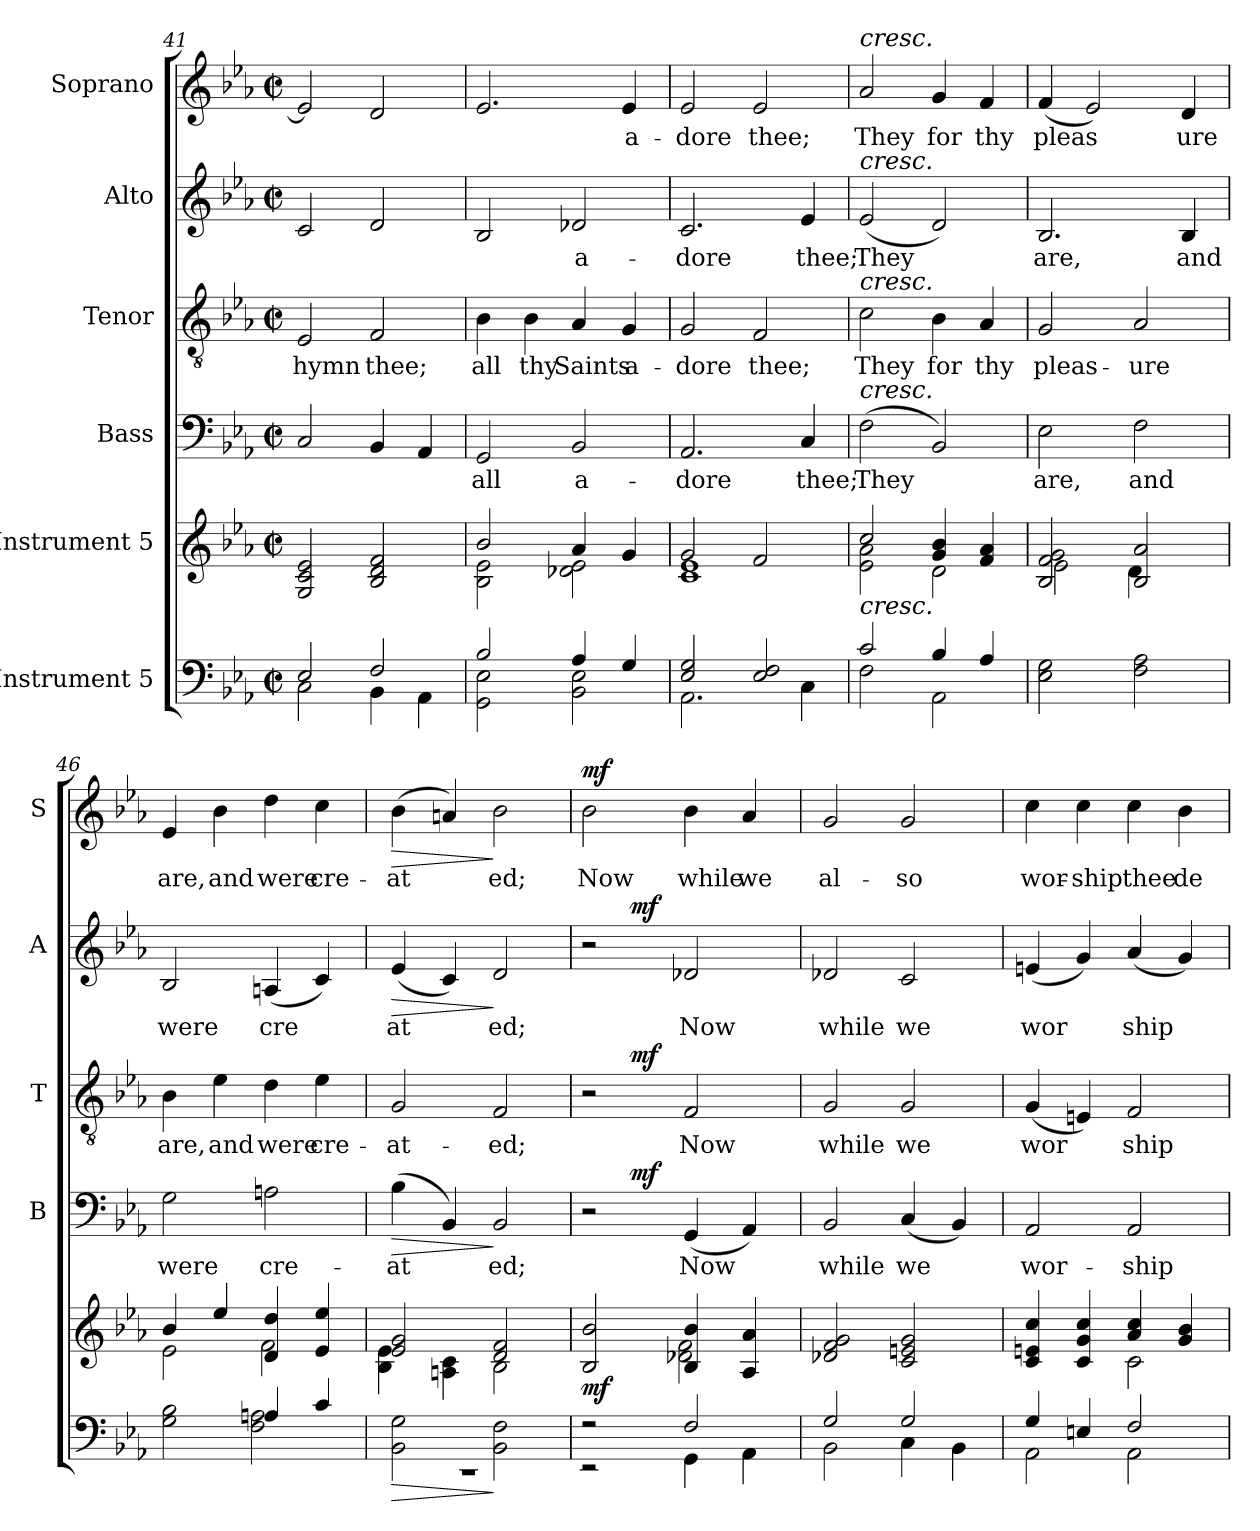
**kern	**dynam	**kern	**dynam	**kern	**text	**dynam	**kern	**text	**dynam	**kern	**text	**dynam	**kern	**text	**dynam
*part6	*part6	*part5	*part5	*part4	*part4	*part4	*part3	*part3	*part3	*part2	*part2	*part2	*part1	*part1	*part1
*staff6	*staff6	*staff5	*staff5	*staff4	*staff4	*staff4	*staff3	*staff3	*staff3	*staff2	*staff2	*staff2	*staff1	*staff1	*staff1
*I"Instrument 5	*	*I"Instrument 5	*	*I"Bass	*	*	*I"Tenor	*	*	*I"Alto	*	*	*I"Soprano	*	*
*	*	*	*	*I'B	*	*	*I'T	*	*	*I'A	*	*	*I'S	*	*
*clefF4	*	*clefG2	*	*clefF4	*	*	*clefGv2	*	*	*clefG2	*	*	*clefG2	*	*
*k[b-e-a-]	*	*k[b-e-a-]	*	*k[b-e-a-]	*	*	*k[b-e-a-]	*	*	*k[b-e-a-]	*	*	*k[b-e-a-]	*	*
*E-:	*	*E-:	*	*E-:	*	*	*E-:	*	*	*E-:	*	*	*E-:	*	*
*M2/2	*	*M2/2	*	*M2/2	*	*	*M2/2	*	*	*M2/2	*	*	*M2/2	*	*
*met(c|)	*	*met(c|)	*	*met(c|)	*	*	*met(c|)	*	*	*met(c|)	*	*	*met(c|)	*	*
=41	=41	=41	=41	=41	=41	=41	=41	=41	=41	=41	=41	=41	=41	=41	=41
*^	*	*	*	*	*	*	*	*	*	*	*	*	*	*	*
!	!	!	!	!	!	!LO:LY:b:cj	!	!	!LO:LY:b:cj	!	!	!LO:LY:b:cj	!	!	!LO:LY:b:cj	!
2E-/	2C\	.	2c/ 2G/ 2e-/	.	2C/	.	.	2E-/	hymn	.	2c/	.	.	2e-/]	.	.
!	!	!	!	!	!	!LO:LY:b:cj	!	!	!LO:LY:b:cj	!	!	!LO:LY:b:cj	!	!	!LO:LY:b:cj	!
2F/	4BB-\	.	2f/ 2B-/ 2d/	.	4BB-/	.	.	2F/	thee;	.	2d/	.	.	2d/	.	.
!	!	!	!	!	!	!LO:LY:b:cj	!	!	!	!	!	!	!	!	!	!
.	4AA-\	.	.	.	4AA-/	.	.	.	.	.	.	.	.	.	.	.
=42	=42	=42	=42	=42	=42	=42	=42	=42	=42	=42	=42	=42	=42	=42	=42	=42
*	*	*	*^	*	*	*	*	*	*	*	*	*	*	*	*	*
!	!	!	!	!	!	!	!LO:LY:b:cj	!	!	!LO:LY:b:cj	!	!	!LO:LY:b:cj	!	!	!LO:LY:b:cj	!
2B-/	2GG\ 2E-\	.	2b-/	2e-\ 2B-\	.	2GG/	all	.	4B-\	all	.	2B-/	.	.	2.e-/	.	.
!	!	!	!	!	!	!	!	!	!	!LO:LY:b:cj	!	!	!	!	!	!	!
.	.	.	.	.	.	.	.	.	4B-\	thy	.	.	.	.	.	.	.
!	!	!	!	!	!	!	!LO:LY:b:cj	!	!	!LO:LY:b:cj	!	!	!LO:LY:b:cj	!	!	!	!
4A-/	2E-\ 2BB-\	.	4a-/	2d-X\ 2e-\	.	2BB-/	a-	.	4A-/	Saints	.	2d-X/	a-	.	.	.	.
!	!	!	!	!	!	!	!	!	!	!LO:LY:b:cj	!	!	!	!	!	!LO:LY:b:cj	!
4G/	.	.	4g/	.	.	.	.	.	4G/	a-	.	.	.	.	4e-/	a-	.
=43	=43	=43	=43	=43	=43	=43	=43	=43	=43	=43	=43	=43	=43	=43	=43	=43	=43
!	!	!	!	!	!	!	!LO:LY:b:cj	!	!	!LO:LY:b:cj	!	!	!LO:LY:b:cj	!	!	!LO:LY:b:cj	!
2G/ 2E-/	2.AA-\	.	2g/	1e- 1c	.	2.AA-/	-dore	.	2G/	-dore	.	2.c/	-dore	.	2e-/	-dore	.
!	!	!	!	!	!	!	!	!	!	!LO:LY:b:cj	!	!	!	!	!	!LO:LY:b:cj	!
2E-/ 2F/	.	.	2f/	.	.	.	.	.	2F/	thee;	.	.	.	.	2e-/	thee;	.
!	!	!	!	!	!	!	!LO:LY:b:cj	!	!	!	!	!	!LO:LY:b:cj	!	!	!	!
.	4C\	.	.	.	.	4C/	thee;	.	.	.	.	4e-/	thee;	.	.	.	.
!!LO:PB:g=z
=44	=44	=44	=44	=44	=44	=44	=44	=44	=44	=44	=44	=44	=44	=44	=44	=44	=44
!	!	!	!	!	!	!	!	!	!	!	!	!	!	!	!LO:TX:a:i:t=cresc.	!	!
!	!	!	!	!	!	!	!	!	!	!	!	!LO:TX:a:i:t=cresc.	!	!	!	!	!
!	!	!	!	!	!	!	!	!	!LO:TX:a:i:t=cresc.	!	!	!	!	!	!	!	!
!	!	!	!	!	!	!LO:TX:a:i:t=cresc.	!	!	!	!	!	!	!	!	!	!	!
!LO:TX:a:i:t=cresc.	!	!	!	!	!	!	!	!	!	!	!	!	!	!	!	!	!
!	!	!	!	!	!	!	!LO:LY:b:cj	!	!	!LO:LY:b:cj	!	!	!LO:LY:b:cj	!	!	!LO:LY:b:cj	!
2c/	2F\	.	2cc/	2e-\ 2a-\	.	(<2F\	They	.	2c\	They	.	(<2e-/	They	.	2a-/	They	.
!	!	!	!	!	!	!	!LO:LY:b:cj	!	!	!LO:LY:b:cj	!	!	!LO:LY:b:cj	!	!	!LO:LY:b:cj	!
4B-/	2AA-\	.	4b-/ 4g/	2d\	.	2BB-/)	.	.	4B-\	for	.	2d/)	.	.	4g/	for	.
!	!	!	!	!	!	!	!	!	!	!LO:LY:b:cj	!	!	!	!	!	!LO:LY:b:cj	!
4A-/	.	.	4a-/ 4f/	.	.	.	.	.	4A-/	thy	.	.	.	.	4f/	thy	.
*v	*v	*	*	*	*	*	*	*	*	*	*	*	*	*	*	*	*
=45	=45	=45	=45	=45	=45	=45	=45	=45	=45	=45	=45	=45	=45	=45	=45	=45
!	!	!	!	!	!	!LO:LY:b:cj	!	!	!LO:LY:b:cj	!	!	!LO:LY:b:cj	!	!	!LO:LY:b:cj	!
2G\ 2E-\	.	2g/ 2B-/ 2f/	2e-\	.	2E-\	are,	.	2G/	pleas-	.	2.B-/	are,	.	(<4f/	pleas-	.
!	!	!	!	!	!	!	!	!	!	!	!	!	!	!	!LO:LY:b:cj	!
.	.	.	.	.	.	.	.	.	.	.	.	.	.	2e-/)	--	.
!	!	!	!	!	!	!LO:LY:b:cj	!	!	!LO:LY:b:cj	!	!	!	!	!	!	!
2A-\ 2F\	.	2a-/ 2B-/	4d\	.	2F\	and	.	2A-/	-ure	.	.	.	.	.	.	.
!	!	!	!	!	!	!	!	!	!	!	!	!LO:LY:b:cj	!	!	!LO:LY:b:cj	!
.	.	.	4ryy	.	.	.	.	.	.	.	4B-/	and	.	4d/	-ure	.
=46	=46	=46	=46	=46	=46	=46	=46	=46	=46	=46	=46	=46	=46	=46	=46	=46
*^	*	*	*	*	*	*	*	*	*	*	*	*	*	*	*	*
!	!	!	!	!	!	!	!LO:LY:b:cj	!	!	!LO:LY:b:cj	!	!	!LO:LY:b:cj	!	!	!LO:LY:b:cj	!
2ryy	2G\ 2B-\	.	4b-/	2e-\	.	2G\	were	.	4B-\	are,	.	2B-/	were	.	4e-/	are,	.
!	!	!	!	!	!	!	!	!	!	!LO:LY:b:cj	!	!	!	!	!	!LO:LY:b:cj	!
.	.	.	4ee-/	.	.	.	.	.	4e-\	and	.	.	.	.	4b-\	and	.
!	!	!	!	!	!	!	!LO:LY:b:cj	!	!	!LO:LY:b:cj	!	!	!LO:LY:b:cj	!	!	!LO:LY:b:cj	!
4A-/	2F\ 2An\	.	4d/ 4dd/	2f\	.	2An\	cre-	.	4d\	were	.	(<4An/	cre-	.	4dd\	were	.
!	!	!	!	!	!	!	!	!	!	!LO:LY:b:cj	!	!	!LO:LY:b:cj	!	!	!LO:LY:b:cj	!
4c/	.	.	4ee-/ 4e-/	.	.	.	.	.	4e-\	cre-	.	4c/)	--	.	4cc\	cre-	.
=47	=47	=47	=47	=47	=47	=47	=47	=47	=47	=47	=47	=47	=47	=47	=47	=47	=47
!	!	!LO:HP:b	!	!	!	!	!LO:LY:b:cj	!LO:HP:b	!	!LO:LY:b:cj	!	!	!LO:LY:b:cj	!LO:HP:b	!	!LO:LY:b:cj	!LO:HP:b
2BB-\ 2G\	1r	>	2e-/ 2g/	4e-\ 4B-\	.	(>4B-\	-at-	>	2G/	-at-	.	(<4e-/	-at-	>	(>4b-\	-at-	>
!	!	!	!	!	!	!	!LO:LY:b:cj	!	!	!	!	!	!LO:LY:b:cj	!	!	!LO:LY:b:cj	!
.	.	.	.	4c\ 4An\	.	4BB-/)	--	.	.	.	.	4c/)	--	.	4an/)	--	.
!	!	!	!	!	!	!	!LO:LY:b:cj	!	!	!LO:LY:b:cj	!	!	!LO:LY:b:cj	!	!	!LO:LY:b:cj	!
2F\ 2BB-\	.	]	2f/ 2d/	2B-\	.	2BB-/	-ed;	]	2F/	-ed;	.	2d/	-ed;	]	2b-\	-ed;	]
=48	=48	=48	=48	=48	=48	=48	=48	=48	=48	=48	=48	=48	=48	=48	=48	=48	=48
!	!	!	!	!	!LO:DY:b	!	!	!	!	!	!	!	!	!	!	!LO:LY:b:cj	!LO:DY:a
*	*	*	*	*	*	*^	*	*	*^	*	*	*^	*	*	*	*	*
2r	2r	.	2B-/ 2b-/	2ryy	mf	2r	8...ryy	.	.	2r	8...ryy	.	.	2r	8...ryy	.	.	2b-\	Now	mf
!	!	!	!	!	!	!	!	!	!LO:DY:a	!	!	!	!LO:DY:a	!	!	!	!LO:DY:a	!	!	!
.	.	.	.	.	.	.	2ryy	.	mf	.	2ryy	.	mf	.	2ryy	.	mf	.	.	.
!	!	!	!	!	!	!	!	!LO:LY:b:cj	!	!	!	!LO:LY:b:cj	!	!	!	!LO:LY:b:cj	!	!	!LO:LY:b:cj	!
2F/	4GG\	.	4b-/ 4B-/	2d-X\ 2f\	.	(<4GG/	.	Now	.	2F/	.	Now	.	2d-X/	.	Now	.	4b-\	while	.
.	.	.	.	.	.	.	4ryy	.	.	.	4ryy	.	.	.	4ryy	.	.	.	.	.
!	!	!	!	!	!	!	!	!LO:LY:b:cj	!	!	!	!	!	!	!	!	!	!	!LO:LY:b:cj	!
.	4AA-\	.	4A-/ 4a-/	.	.	4AA-/)	.	.	.	.	.	.	.	.	.	.	.	4a-/	we	.
.	.	.	.	.	.	.	64ryy	.	.	.	64ryy	.	.	.	64ryy	.	.	.	.	.
=49	=49	=49	=49	=49	=49	=49	=49	=49	=49	=49	=49	=49	=49	=49	=49	=49	=49	=49	=49	=49
!	!	!	!	!	!	!	!	!LO:LY:b:cj	!	!	!	!LO:LY:b:cj	!	!	!	!LO:LY:b:cj	!	!	!LO:LY:b:cj	!
*	*	*	*v	*v	*	*	*	*	*	*v	*v	*	*	*v	*v	*	*	*	*	*
*	*	*	*	*	*v	*v	*	*	*	*	*	*	*	*	*	*	*
2G/	2BB-\	.	2f/ 2d-X/ 2g/	.	2BB-/	while	.	2G/	while	.	2d-X/	while	.	2g/	al-	.
!	!	!	!	!	!	!LO:LY:b:cj	!	!	!LO:LY:b:cj	!	!	!LO:LY:b:cj	!	!	!LO:LY:b:cj	!
2G/	4C\	.	2g/ 2c/ 2en/	.	(<4C/	we	.	2G/	we	.	2c/	we	.	2g/	-so	.
!	!	!	!	!	!	!LO:LY:b:cj	!	!	!	!	!	!	!	!	!	!
.	4BB-\	.	.	.	4BB-/)	.	.	.	.	.	.	.	.	.	.	.
!!LO:PB:g=z
=50	=50	=50	=50	=50	=50	=50	=50	=50	=50	=50	=50	=50	=50	=50	=50	=50
*	*	*	*^	*	*	*	*	*	*	*	*	*	*	*	*	*
!	!	!	!	!	!	!	!LO:LY:b:cj	!	!	!LO:LY:b:cj	!	!	!LO:LY:b:cj	!	!	!LO:LY:b:cj	!
4G/	2AA-\	.	4en/ 4c/ 4cc/	2ryy	.	2AA-/	wor-	.	(<4G/	wor-	.	(<4en/	wor-	.	4cc\	wor-	.
!	!	!	!	!	!	!	!	!	!	!LO:LY:b:cj	!	!	!LO:LY:b:cj	!	!	!LO:LY:b:cj	!
4En/	.	.	4cc/ 4g/ 4c/	.	.	.	.	.	4En/)	--	.	4g/)	--	.	4cc\	-ship	.
!	!	!	!	!	!	!	!LO:LY:b:cj	!	!	!LO:LY:b:cj	!	!	!LO:LY:b:cj	!	!	!LO:LY:b:cj	!
2F/	2AA-\	.	4cc/ 4a-/	2c\	.	2AA-/	-ship	.	2F/	-ship	.	(<4a-/	-ship	.	4cc\	thee	.
!	!	!	!	!	!	!	!	!	!	!	!	!	!LO:LY:b:cj	!	!	!LO:LY:b:cj	!
.	.	.	4b-/ 4g/	.	.	.	.	.	.	.	.	4g/)	.	.	4b-\	de-	.
*v	*v	*	*	*	*	*	*	*	*	*	*	*	*	*	*	*	*
*	*	*v	*v	*	*	*	*	*	*	*	*	*	*	*	*	*
=	=	=	=	=	=	=	=	=	=	=	=	=	=	=	=
*-	*-	*-	*-	*-	*-	*-	*-	*-	*-	*-	*-	*-	*-	*-	*-
